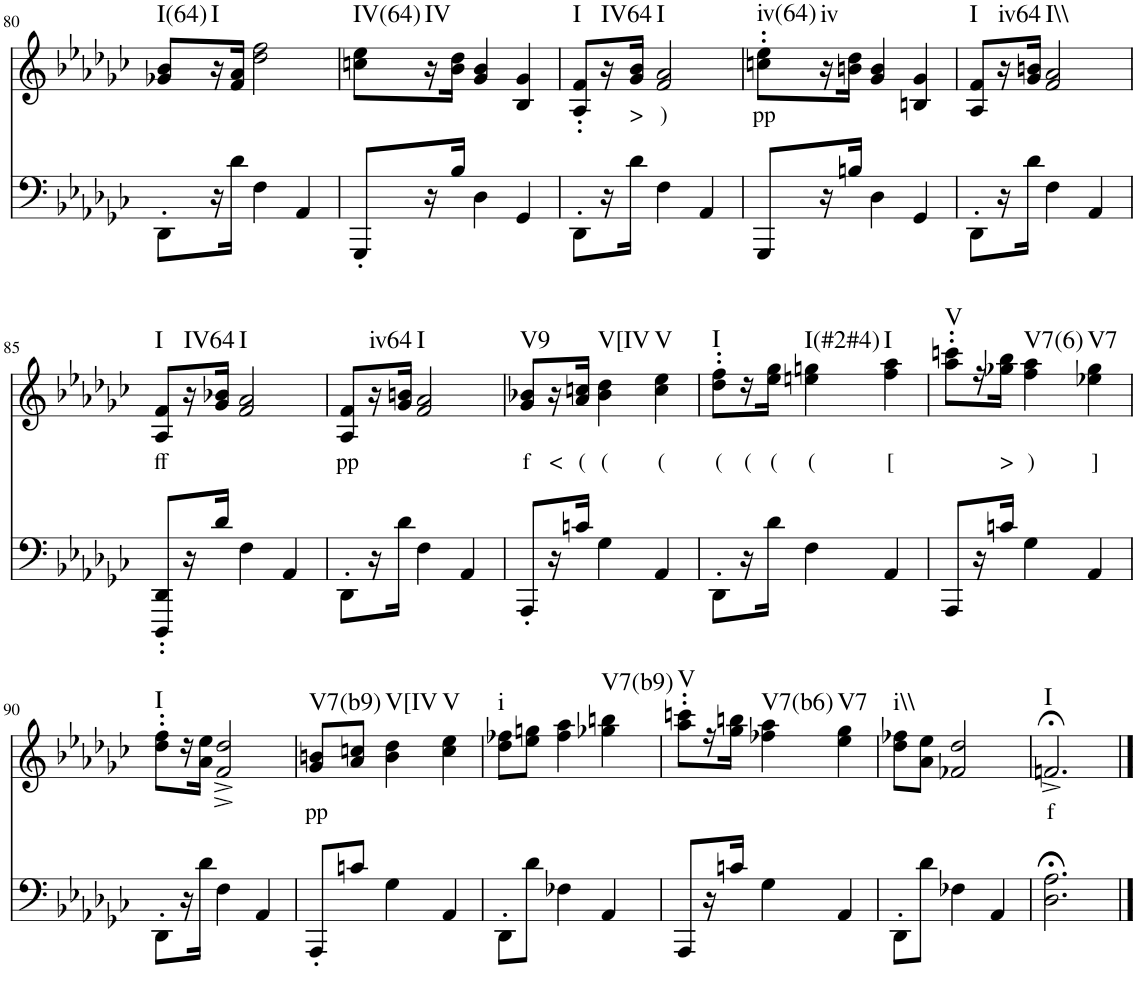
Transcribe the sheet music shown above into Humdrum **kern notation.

**kern	**kern	**text	**harte
*part2	*part1	*part1	*part1
*staff2	*staff1	*staff1	*
*I"piano	*I"piano	*	*
*I'Pno	*I'Pno	*	*
!!LO:PB:g=z
*clefF4	*clefG2	*	*
*k[b-e-a-d-g-c-]	*k[b-e-a-d-g-c-]	*	*
*G-:	*G-:	*	*
*M3/4	*M3/4	*	*
=80	=80	=80	=80
!	!	!	!LO:H:kt=I(64)
8DD-'\L	8g-X/ 8b-/L	.	N
!	!	!	!LO:H:kt=I
16r	16r	.	N
16d-\JJ	16f/ 16a-/JJ	.	.
4F\	2dd-\ 2ff\	.	.
4AA-/	.	.	.
=81	=81	=81	=81
!	!	!	!LO:H:kt=IV(64)
8GGG-'/L	8ccn\ 8ee-\L	.	N
!	!	!	!LO:H:kt=IV
16r	16r	.	N
16B-/JJ	16b-\ 16dd-\JJ	.	.
4D-\	4g-/ 4b-/	.	.
4GG-/	4B-/ 4g-/	.	.
=82	=82	=82	=82
!	!	!	!LO:H:kt=I
8DD-'\L	8A-/' 8f/'L	.	N
!	!	!	!LO:H:kt=IV64
16r	16r	.	N
!	!	!LO:LY:b	!
16d-\JJ	16g-/ 16b-/JJ	>	.
!	!	!LO:LY:b	!LO:H:kt=I
4F\	2f/ 2a-/	)	N
4AA-/	.	.	.
=83	=83	=83	=83
!	!	!LO:LY:b	!LO:H:kt=iv(64)
8GGG-/L	8ccn\' 8ee-\'L	pp	N
!	!	!	!LO:H:kt=iv
16r	16r	.	N
16Bn/JJ	16bn\ 16dd-\JJ	.	.
4D-\	4g-/ 4b/	.	.
4GG-/	4Bn/ 4g-/	.	.
=84	=84	=84	=84
!	!	!	!LO:H:kt=I
8DD-'\L	8A-/ 8f/L	.	N
!	!	!	!LO:H:kt=iv64
16r	16r	.	N
16d-\JJ	16g-/ 16bn/JJ	.	.
!	!	!	!LO:H:kt=I\\
4F\	2f/ 2a-/	.	N
4AA-/	.	.	.
!!LO:LB:g=z
=85	=85	=85	=85
!	!	!LO:LY:b	!LO:H:kt=I
8DDD-/' 8DD-/'L	8A-/ 8f/L	ff	N
!	!	!	!LO:H:kt=IV64
16r	16r	.	N
16d-/JJ	16g-/ 16b-X/JJ	.	.
!	!	!	!LO:H:kt=I
4F\	2f/ 2a-/	.	N
4AA-/	.	.	.
=86	=86	=86	=86
!	!	!LO:LY:b	!
8DD-'\L	8A-/ 8f/L	pp	.
!	!	!	!LO:H:kt=iv64
16r	16r	.	N
16d-\JJ	16g-/ 16bn/JJ	.	.
!	!	!	!LO:H:kt=I
4F\	2f/ 2a-/	.	N
4AA-/	.	.	.
=87	=87	=87	=87
!	!	!LO:LY:b	!LO:H:kt=V9
8AAA-'/L	8g-/ 8b-X/L	f	N
!	!	!LO:LY:b	!
16r	16r	<	.
!	!	!LO:LY:b	!
16cn/JJ	16a-/ 16ccn/JJ	(	.
!	!	!LO:LY:b	!LO:H:kt=V[IV
4G-\	4b-\ 4dd-\	(	N
!	!	!LO:LY:b	!LO:H:kt=V
4AA-/	4cc\ 4ee-\	(	N
=88	=88	=88	=88
!	!	!LO:LY:b	!LO:H:kt=I
8DD-'\L	8dd-\' 8ff\'L	(	N
!	!	!LO:LY:b	!
16r	16r	(	.
!	!	!LO:LY:b	!
16d-\JJ	16ee-\ 16gg-\JJ	(	.
!	!	!LO:LY:b	!LO:H:kt=I(#2#4)
4F\	4een\ 4ggn\	(	N
!	!	!LO:LY:b	!LO:H:kt=I
4AA-/	4ff\ 4aa-\	[	N
=89	=89	=89	=89
!	!	!	!LO:H:kt=V
8AAA-/L	8aa-\' 8cccn\'L	.	N
16r	16r	.	.
!	!	!LO:LY:b	!
16cn/JJ	16gg-X\ 16bb-\JJ	>	.
!	!	!LO:LY:b	!LO:H:kt=V7(6)
4G-\	4ff\ 4aa-\	)	N
!	!	!LO:LY:b	!LO:H:kt=V7
4AA-/	4ee-X\ 4gg-\	]	N
!!LO:LB:g=z
=90	=90	=90	=90
!	!	!	!LO:H:kt=I
8DD-'\L	8dd-\' 8ff\'L	.	N
16r	16r	.	.
16d-\JJ	16a-\ 16ee-\JJ	.	.
4F\	2f/^ 2dd-/^	.	.
4AA-/	.	.	.
=91	=91	=91	=91
!	!	!LO:LY:b	!LO:H:kt=V7(b9)
8AAA-'/L	8g-/ 8bn/L	pp	N
8cn/J	8a-/ 8ccn/J	.	.
!	!	!	!LO:H:kt=V[IV
4G-\	4b\ 4dd-\	.	N
!	!	!	!LO:H:kt=V
4AA-/	4cc\ 4ee-\	.	N
=92	=92	=92	=92
!	!	!	!LO:H:kt=i
8DD-'\L	8dd-\ 8ff-X\L	.	N
8d-\J	8ee-\ 8ggn\J	.	.
4F-X\	4ff-\ 4aa-\	.	.
!	!	!	!LO:H:kt=V7(b9)
4AA-/	4gg-X\ 4bbn\	.	N
=93	=93	=93	=93
!	!	!	!LO:H:kt=V
8AAA-/L	8aa-\' 8cccn\'L	.	N
16r	16r	.	.
16cn/JJ	16gg-\ 16bbn\JJ	.	.
!	!	!	!LO:H:kt=V7(b6)
4G-\	4ff-X\ 4aa-\	.	N
!	!	!	!LO:H:kt=V7
4AA-/	4ee-\ 4gg-\	.	N
=94	=94	=94	=94
!	!	!	!LO:H:kt=i\\
8DD-'\L	8dd-\ 8ff-X\L	.	N
8d-\J	8a-\ 8ee-\J	.	.
4F-X\	2f-X/ 2dd-/	.	.
4AA-/	.	.	.
=95	=95	=95	=95
!	!	!LO:LY:b	!LO:H:kt=I
2.D-\;< 2.A-\;<	2.fn;<^/	f	N
==	==	==	==
*-	*-	*-	*-
